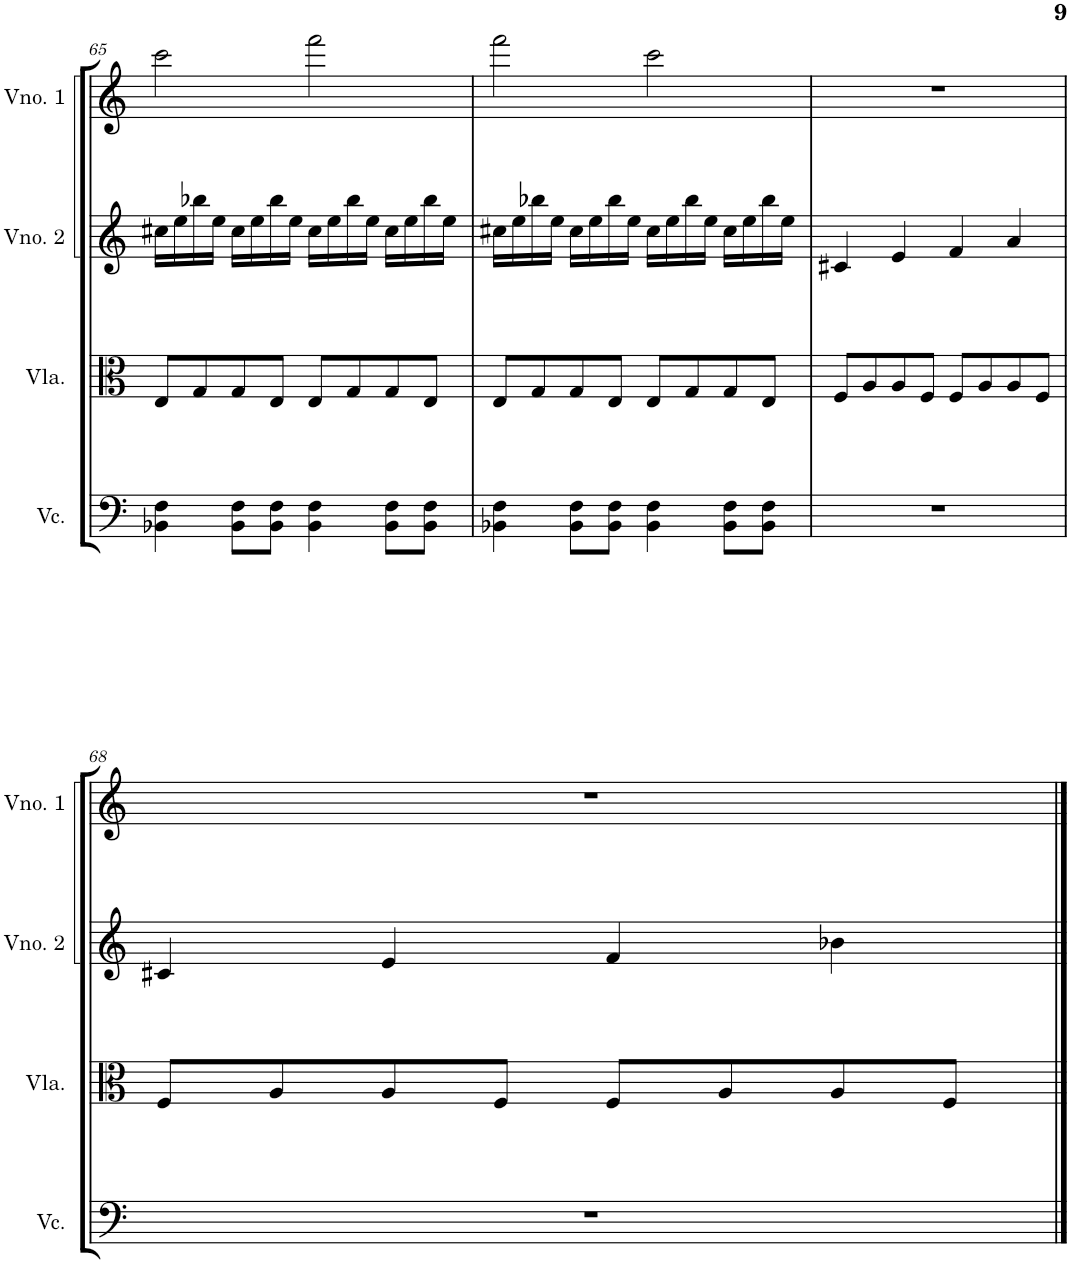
**kern	**kern	**kern	**kern
*part4	*part3	*part2	*part1
*staff4	*staff3	*staff2	*staff1
*I"Violoncelo	*I"Viola	*I"Violino 2	*I"Violino 1
*I'Vc.	*I'Vla.	*I'Vno. 2	*I'Vno. 1
!!LO:PB:g=z
*clefF4	*clefC3	*clefG2	*clefG2
*k[]	*k[]	*k[]	*k[]
*M4/4	*M4/4	*M4/4	*M4/4
=65	=65	=65	=65
4BB-X\ 4F\	8E/L	16cc#X\LL	2ccc\
.	.	16ee\	.
.	8G/	16bb-X\	.
.	.	16ee\JJ	.
8BB-\ 8F\L	8G/	16cc#\LL	.
.	.	16ee\	.
8BB-\ 8F\J	8E/J	16bb-\	.
.	.	16ee\JJ	.
4BB-\ 4F\	8E/L	16cc#\LL	2fff\
.	.	16ee\	.
.	8G/	16bb-\	.
.	.	16ee\JJ	.
8BB-\ 8F\L	8G/	16cc#\LL	.
.	.	16ee\	.
8BB-\ 8F\J	8E/J	16bb-\	.
.	.	16ee\JJ	.
=66	=66	=66	=66
4BB-X\ 4F\	8E/L	16cc#X\LL	2fff\
.	.	16ee\	.
.	8G/	16bb-X\	.
.	.	16ee\JJ	.
8BB-\ 8F\L	8G/	16cc#\LL	.
.	.	16ee\	.
8BB-\ 8F\J	8E/J	16bb-\	.
.	.	16ee\JJ	.
4BB-\ 4F\	8E/L	16cc#\LL	2ccc\
.	.	16ee\	.
.	8G/	16bb-\	.
.	.	16ee\JJ	.
8BB-\ 8F\L	8G/	16cc#\LL	.
.	.	16ee\	.
8BB-\ 8F\J	8E/J	16bb-\	.
.	.	16ee\JJ	.
=67	=67	=67	=67
1r	8F/L	4c#X/	1r
.	8A/	.	.
.	8A/	4e/	.
.	8F/J	.	.
.	8F/L	4f/	.
.	8A/	.	.
.	8A/	4a/	.
.	8F/J	.	.
!!LO:LB:g=z
=68	=68	=68	=68
1r	8F/L	4c#X/	1r
.	8A/	.	.
.	8A/	4e/	.
.	8F/J	.	.
.	8F/L	4f/	.
.	8A/	.	.
.	8A/	4b-X\	.
.	8F/J	.	.
==	==	==	==
*-	*-	*-	*-
